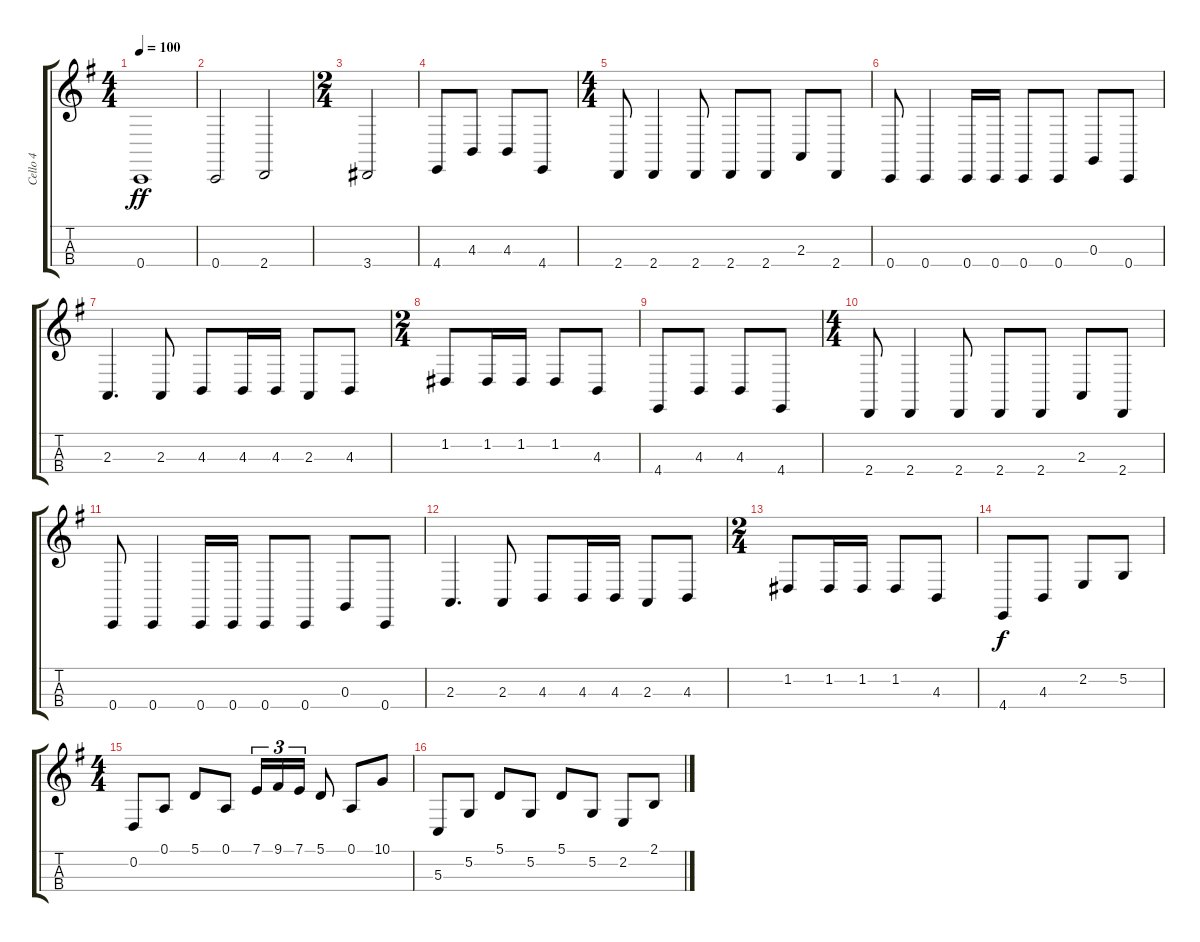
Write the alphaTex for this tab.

\track ("Cello 4" "Cello 4") {instrument cello}
\staff {score tabs}
\tuning (A3 D3 G2 C2) {hide}
\ts (4 4)
\tempo 100
\clef g2
\ks g
0.4.1{dy ff} |
0.4.2 2.4.2 |
\ts (2 4)
3.4.2 |
4.4.8 4.3.8 4.3.8 4.4.8 |
\ts (4 4)
2.4.8 2.4.4 2.4.8 2.4.8 2.4.8 2.3.8 2.4.8 |
0.4.8 0.4.4 0.4.16 0.4.16 0.4.8 0.4.8 0.3.8 0.4.8 |
2.3.4{d} 2.3.8 4.3.8 4.3.16 4.3.16 2.3.8 4.3.8 |
\ts (2 4)
1.2.8 1.2.16 1.2.16 1.2.8 4.3.8 |
4.4.8 4.3.8 4.3.8 4.4.8 |
\ts (4 4)
2.4.8 2.4.4 2.4.8 2.4.8 2.4.8 2.3.8 2.4.8 |
0.4.8 0.4.4 0.4.16 0.4.16 0.4.8 0.4.8 0.3.8 0.4.8 |
2.3.4{d} 2.3.8 4.3.8 4.3.16 4.3.16 2.3.8 4.3.8 |
\ts (2 4)
1.2.8 1.2.16 1.2.16 1.2.8 4.3.8 |
4.4.8{dy f} 4.3.8 2.2.8 5.2.8 |
\ts (4 4)
0.2.8 0.1.8 5.1.8 0.1.8 7.1.16{tu (3 2)} 9.1.16{tu (3 2)} 7.1.16{tu (3 2)} 5.1.8 0.1.8 10.1.8 |
5.3.8 5.2.8 5.1.8 5.2.8 5.1.8 5.2.8 2.2.8 2.1.8
